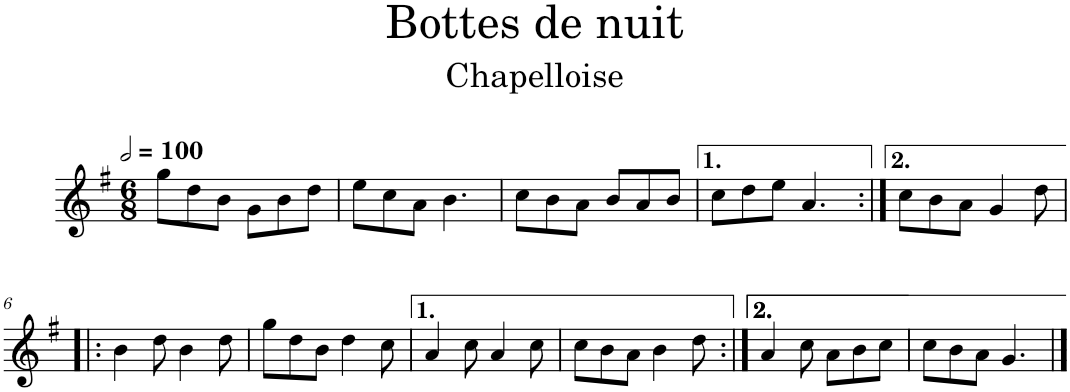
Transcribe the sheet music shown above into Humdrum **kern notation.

**kern
*part1
*staff1
*I"Violon
*I'Vln.
*clefG2
*k[f#]
*M6/8
*MM200
=1
8gg\L
8dd\
8b\J
8g\L
8b\
8dd\J
=2
8ee\L
8cc\
8a\J
4.b\
=3
8cc\L
8b\
8a\J
8b/L
8a/
8b/J
=4
8cc\L
8dd\
8ee\J
4.a/
=5:|!
8cc\L
8b\
8a\J
4g/
8dd\
!!LO:LB:g=z
=6!|:
4b\
8dd\
4b\
8dd\
=7
8gg\L
8dd\
8b\J
4dd\
8cc\
=8
4a/
8cc\
4a/
8cc\
=9
8cc\L
8b\
8a\J
4b\
8dd\
=10:|!
4a/
8cc\
8a\L
8b\
8cc\J
=11
8cc\L
8b\
8a\J
4.g/
==
*-
